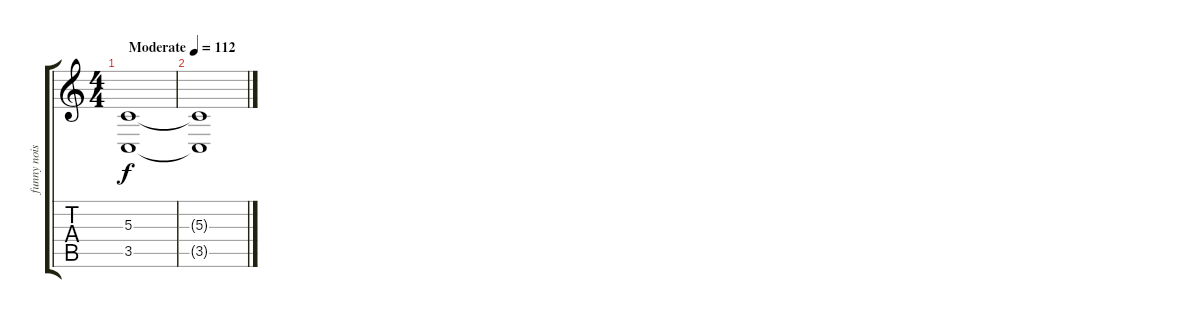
\track ("funny noise" "funny nois") {instrument fx2soundtrack}
\staff {score tabs}
\tuning (E4 B3 G3 D3 A2 E2) {hide}
\ts (4 4)
\tempo (112 "Moderate")
\clef g2
\ks c
(5.3 3.5).1{dy f instrument fx2soundtrack} |
(5.3{t} 3.5{t}).1
